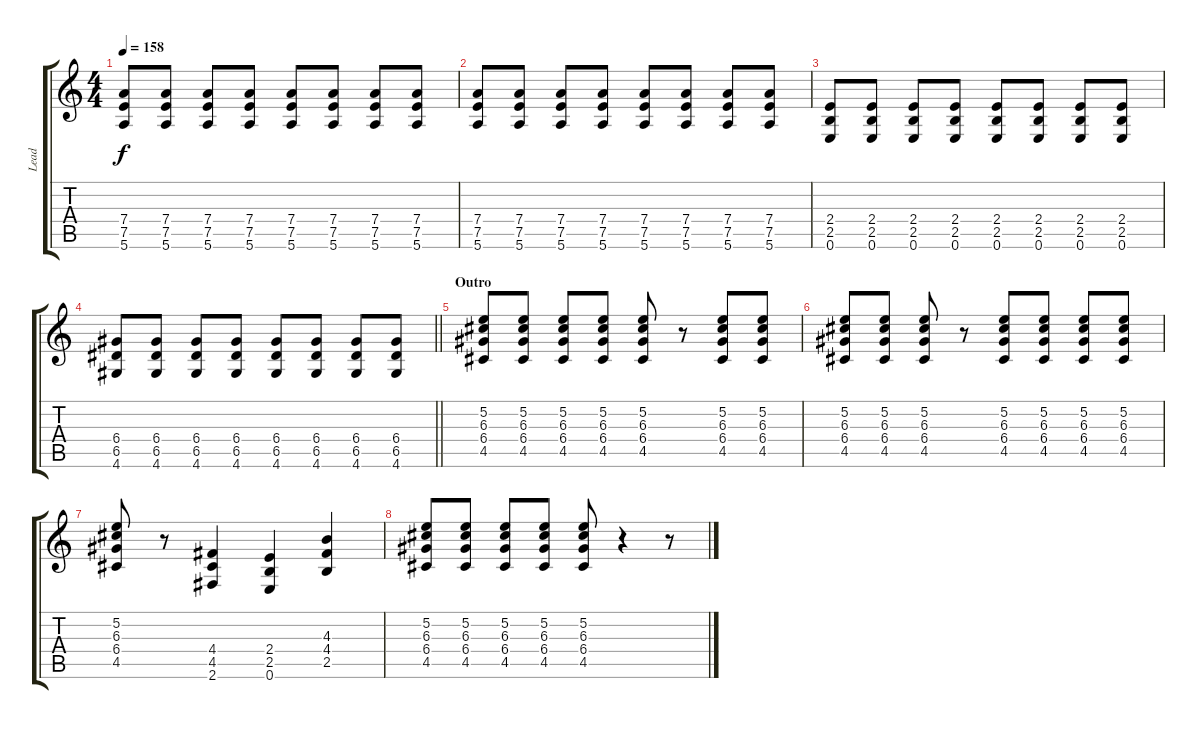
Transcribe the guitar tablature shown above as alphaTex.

\track ("Lead" "Lead") {instrument overdrivenguitar}
\staff {score tabs}
\tuning (E4 B3 G3 D3 A2 E2) {hide}
\ts (4 4)
\tempo 158
\clef g2
\ks c
(7.4 7.5 5.6).8{dy f} (7.4 7.5 5.6).8 (7.4 7.5 5.6).8 (7.4 7.5 5.6).8 (7.4 7.5 5.6).8 (7.4 7.5 5.6).8 (7.4 7.5 5.6).8 (7.4 7.5 5.6).8 |
(7.4 7.5 5.6).8 (7.4 7.5 5.6).8 (7.4 7.5 5.6).8 (7.4 7.5 5.6).8 (7.4 7.5 5.6).8 (7.4 7.5 5.6).8 (7.4 7.5 5.6).8 (7.4 7.5 5.6).8 |
(2.4 2.5 0.6).8 (2.4 2.5 0.6).8 (2.4 2.5 0.6).8 (2.4 2.5 0.6).8 (2.4 2.5 0.6).8 (2.4 2.5 0.6).8 (2.4 2.5 0.6).8 (2.4 2.5 0.6).8 |
\barLineRight lightlight
(6.4 6.5 4.6).8 (6.4 6.5 4.6).8 (6.4 6.5 4.6).8 (6.4 6.5 4.6).8 (6.4 6.5 4.6).8 (6.4 6.5 4.6).8 (6.4 6.5 4.6).8 (6.4 6.5 4.6).8 |
\section ("" "Outro")
(5.2 6.3 6.4 4.5).8 (5.2 6.3 6.4 4.5).8 (5.2 6.3 6.4 4.5).8 (5.2 6.3 6.4 4.5).8 (5.2 6.3 6.4 4.5).8 r.8 (5.2 6.3 6.4 4.5).8 (5.2 6.3 6.4 4.5).8 |
(5.2 6.3 6.4 4.5).8 (5.2 6.3 6.4 4.5).8 (5.2 6.3 6.4 4.5).8 r.8 (5.2 6.3 6.4 4.5).8 (5.2 6.3 6.4 4.5).8 (5.2 6.3 6.4 4.5).8 (5.2 6.3 6.4 4.5).8 |
(5.2 6.3 6.4 4.5).8 r.8 (4.4 4.5 2.6).4 (2.4 2.5 0.6).4 (4.3 4.4 2.5).4 |
(5.2 6.3 6.4 4.5).8 (5.2 6.3 6.4 4.5).8 (5.2 6.3 6.4 4.5).8 (5.2 6.3 6.4 4.5).8 (5.2 6.3 6.4 4.5).8 r.4 r.8
